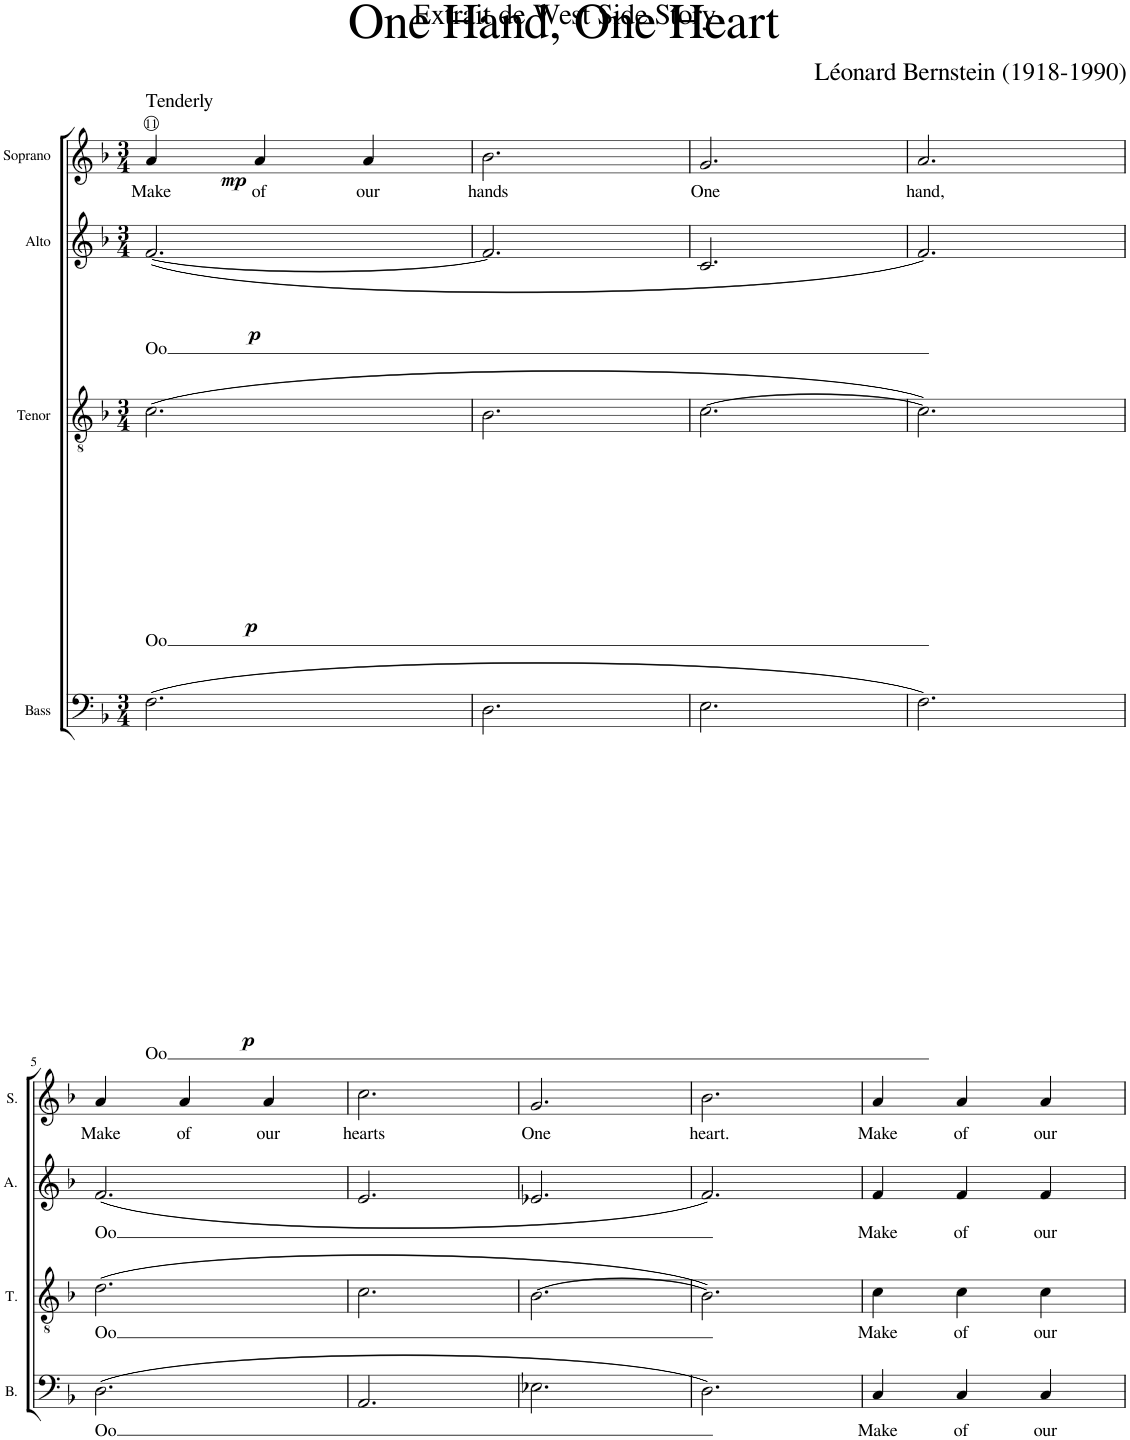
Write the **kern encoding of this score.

**kern	**text	**dynam	**kern	**text	**dynam	**kern	**text	**dynam	**kern	**text	**dynam
*part4	*part4	*part4	*part3	*part3	*part3	*part2	*part2	*part2	*part1	*part1	*part1
*staff4	*staff4	*staff4	*staff3	*staff3	*staff3	*staff2	*staff2	*staff2	*staff1	*staff1	*staff1
*I"Bass	*	*	*I"Tenor	*	*	*I"Alto	*	*	*I"Soprano	*	*
*I'B.	*	*	*I'T.	*	*	*I'A.	*	*	*I'S.	*	*
*clefF4	*	*	*clefGv2	*	*	*clefG2	*	*	*clefG2	*	*
*k[b-]	*	*	*k[b-]	*	*	*k[b-]	*	*	*k[b-]	*	*
*M3/4	*	*	*M3/4	*	*	*M3/4	*	*	*M3/4	*	*
=1	=1	=1	=1	=1	=1	=1	=1	=1	=1	=1	=1
!	!	!	!	!	!	!	!	!	!LO:TX:a:t=Tenderly	!	!
!	!LO:LY:b	!LO:DY:b	!	!LO:LY:b	!LO:DY:b	!	!LO:LY:b	!LO:DY:b	!	!LO:LY:b	!LO:DY:b
(2.F\	Oo	p	(2.c\	Oo	p	([2.f/	Oo	p	4a/	Make	mp
!	!	!	!	!	!	!	!	!	!	!LO:LY:b	!
.	.	.	.	.	.	.	.	.	4a/	of	.
!	!	!	!	!	!	!	!	!	!	!LO:LY:b	!
.	.	.	.	.	.	.	.	.	4a/	our	.
=2	=2	=2	=2	=2	=2	=2	=2	=2	=2	=2	=2
!	!	!	!	!	!	!	!	!	!	!LO:LY:b	!
2.D\	.	.	2.B-\	.	.	2.f/]	.	.	2.b-\	hands	.
=3	=3	=3	=3	=3	=3	=3	=3	=3	=3	=3	=3
!	!	!	!	!	!	!	!	!	!	!LO:LY:b	!
2.E\	.	.	[2.c\	.	.	2.c/	.	.	2.g/	One	.
=4	=4	=4	=4	=4	=4	=4	=4	=4	=4	=4	=4
!	!	!	!	!	!	!	!	!	!	!LO:LY:b	!
2.F\)	.	.	2.c\])	.	.	2.f/)	.	.	2.a/	hand,	.
!!LO:LB:g=z
=5	=5	=5	=5	=5	=5	=5	=5	=5	=5	=5	=5
!	!LO:LY:b	!	!	!LO:LY:b	!	!	!LO:LY:b	!	!	!LO:LY:b	!
(2.D\	Oo	.	(2.d\	Oo	.	(2.f/	Oo	.	4a/	Make	.
!	!	!	!	!	!	!	!	!	!	!LO:LY:b	!
.	.	.	.	.	.	.	.	.	4a/	of	.
!	!	!	!	!	!	!	!	!	!	!LO:LY:b	!
.	.	.	.	.	.	.	.	.	4a/	our	.
=6	=6	=6	=6	=6	=6	=6	=6	=6	=6	=6	=6
!	!	!	!	!	!	!	!	!	!	!LO:LY:b	!
2.AA/	.	.	2.c\	.	.	2.e/	.	.	2.cc\	hearts	.
=7	=7	=7	=7	=7	=7	=7	=7	=7	=7	=7	=7
!	!	!	!	!	!	!	!	!	!	!LO:LY:b	!
2.E-X\	.	.	[2.B-\	.	.	2.e-X/	.	.	2.g/	One	.
=8	=8	=8	=8	=8	=8	=8	=8	=8	=8	=8	=8
!	!	!	!	!	!	!	!	!	!	!LO:LY:b	!
2.D\)	.	.	2.B-\])	.	.	2.f/)	.	.	2.b-\	heart.	.
=9	=9	=9	=9	=9	=9	=9	=9	=9	=9	=9	=9
!	!LO:LY:b	!	!	!LO:LY:b	!	!	!LO:LY:b	!	!	!LO:LY:b	!
4C/	Make	.	4c\	Make	.	4f/	Make	.	4a/	Make	.
!	!LO:LY:b	!	!	!LO:LY:b	!	!	!LO:LY:b	!	!	!LO:LY:b	!
4C/	of	.	4c\	of	.	4f/	of	.	4a/	of	.
!	!LO:LY:b	!	!	!LO:LY:b	!	!	!LO:LY:b	!	!	!LO:LY:b	!
4C/	our	.	4c\	our	.	4f/	our	.	4a/	our	.
=	=	=	=	=	=	=	=	=	=	=	=
*-	*-	*-	*-	*-	*-	*-	*-	*-	*-	*-	*-
